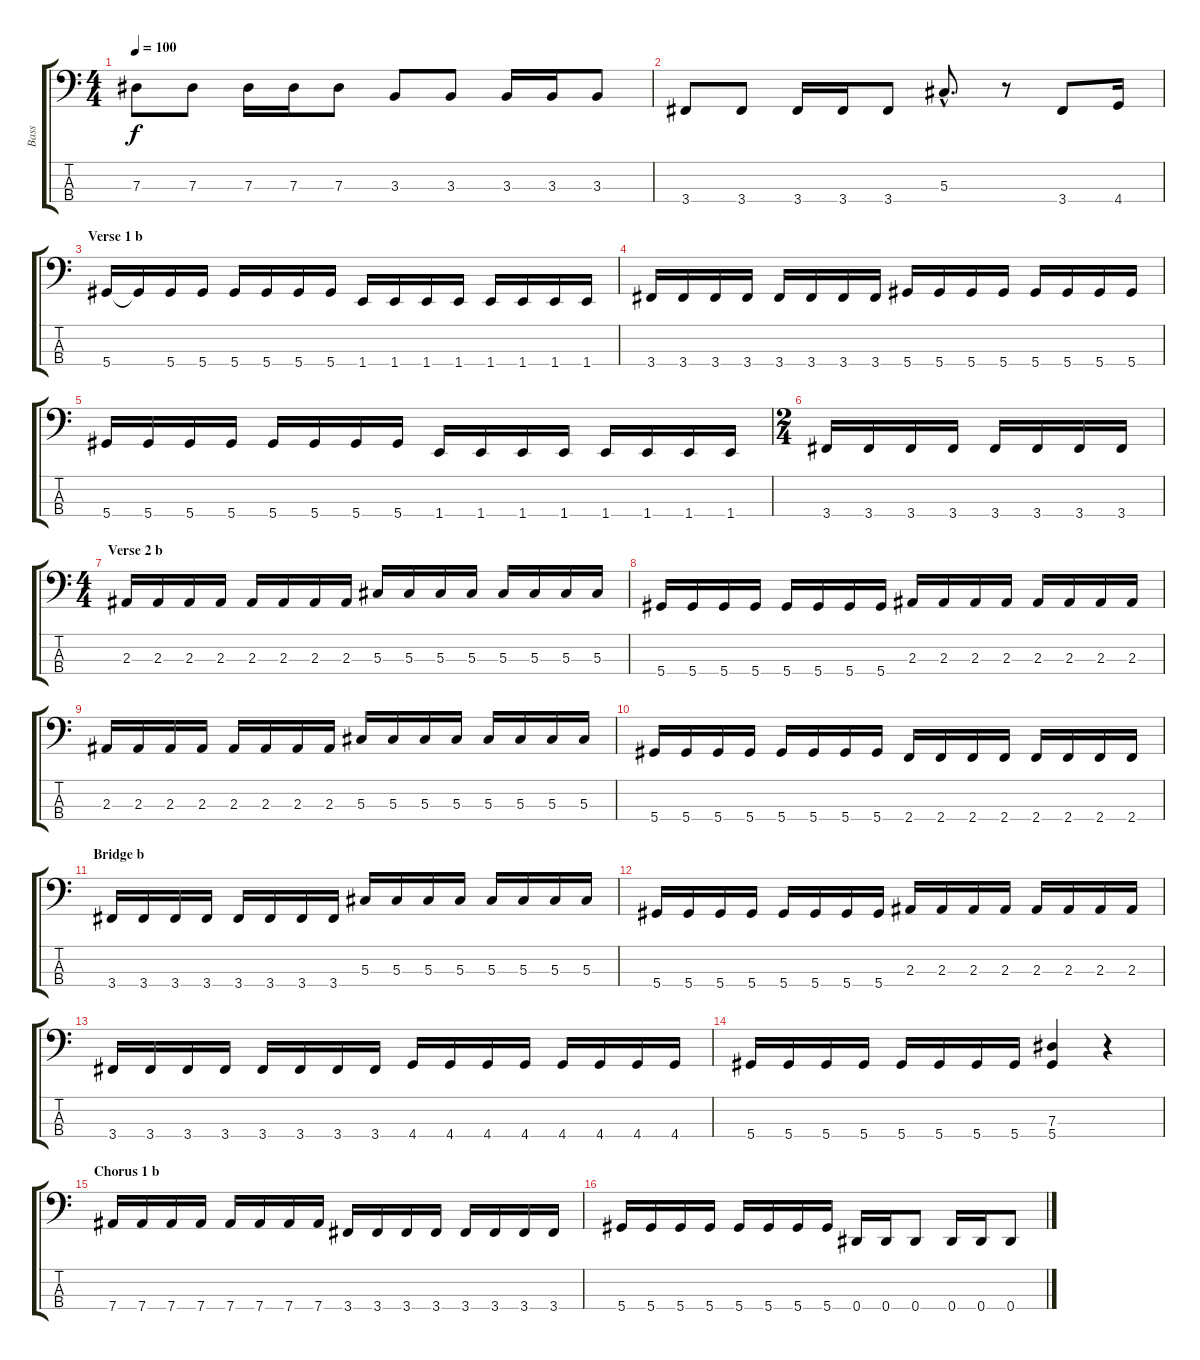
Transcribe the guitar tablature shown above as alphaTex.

\track ("Bass" "Bass") {instrument electricbassfinger}
\staff {score tabs}
\tuning (Gb2 Db2 Ab1 Eb1) {hide}
\ts (4 4)
\tempo 100
\clef f4
\ks c
7.3.8{dy f} 7.3.8 7.3.16 7.3.16 7.3.8 3.3.8 3.3.8 3.3.16 3.3.16 3.3.8 |
3.4.8 3.4.8 3.4.16 3.4.16 3.4.8 5.3{hac}.8{d} r.8 3.4.8 4.4.16 |
\section ("" "Verse 1 b")
5.4.16 5.4{t}.16 5.4.16 5.4.16 5.4.16 5.4.16 5.4.16 5.4.16 1.4.16 1.4.16 1.4.16 1.4.16 1.4.16 1.4.16 1.4.16 1.4.16 |
3.4.16 3.4.16 3.4.16 3.4.16 3.4.16 3.4.16 3.4.16 3.4.16 5.4.16 5.4.16 5.4.16 5.4.16 5.4.16 5.4.16 5.4.16 5.4.16 |
5.4.16 5.4.16 5.4.16 5.4.16 5.4.16 5.4.16 5.4.16 5.4.16 1.4.16 1.4.16 1.4.16 1.4.16 1.4.16 1.4.16 1.4.16 1.4.16 |
\ts (2 4)
3.4.16 3.4.16 3.4.16 3.4.16 3.4.16 3.4.16 3.4.16 3.4.16 |
\ts (4 4)
\section ("" "Verse 2 b")
2.3.16 2.3.16 2.3.16 2.3.16 2.3.16 2.3.16 2.3.16 2.3.16 5.3.16 5.3.16 5.3.16 5.3.16 5.3.16 5.3.16 5.3.16 5.3.16 |
5.4.16 5.4.16 5.4.16 5.4.16 5.4.16 5.4.16 5.4.16 5.4.16 2.3.16 2.3.16 2.3.16 2.3.16 2.3.16 2.3.16 2.3.16 2.3.16 |
2.3.16 2.3.16 2.3.16 2.3.16 2.3.16 2.3.16 2.3.16 2.3.16 5.3.16 5.3.16 5.3.16 5.3.16 5.3.16 5.3.16 5.3.16 5.3.16 |
5.4.16 5.4.16 5.4.16 5.4.16 5.4.16 5.4.16 5.4.16 5.4.16 2.4.16 2.4.16 2.4.16 2.4.16 2.4.16 2.4.16 2.4.16 2.4.16 |
\section ("" "Bridge b")
3.4.16 3.4.16 3.4.16 3.4.16 3.4.16 3.4.16 3.4.16 3.4.16 5.3.16 5.3.16 5.3.16 5.3.16 5.3.16 5.3.16 5.3.16 5.3.16 |
5.4.16 5.4.16 5.4.16 5.4.16 5.4.16 5.4.16 5.4.16 5.4.16 2.3.16 2.3.16 2.3.16 2.3.16 2.3.16 2.3.16 2.3.16 2.3.16 |
3.4.16 3.4.16 3.4.16 3.4.16 3.4.16 3.4.16 3.4.16 3.4.16 4.4.16 4.4.16 4.4.16 4.4.16 4.4.16 4.4.16 4.4.16 4.4.16 |
5.4.16 5.4.16 5.4.16 5.4.16 5.4.16 5.4.16 5.4.16 5.4.16 (7.3 5.4).4 r.4 |
\section ("" "Chorus 1 b")
7.4.16 7.4.16 7.4.16 7.4.16 7.4.16 7.4.16 7.4.16 7.4.16 3.4.16 3.4.16 3.4.16 3.4.16 3.4.16 3.4.16 3.4.16 3.4.16 |
5.4.16 5.4.16 5.4.16 5.4.16 5.4.16 5.4.16 5.4.16 5.4.16 0.4.16 0.4.16 0.4.8 0.4.16 0.4.16 0.4.8
